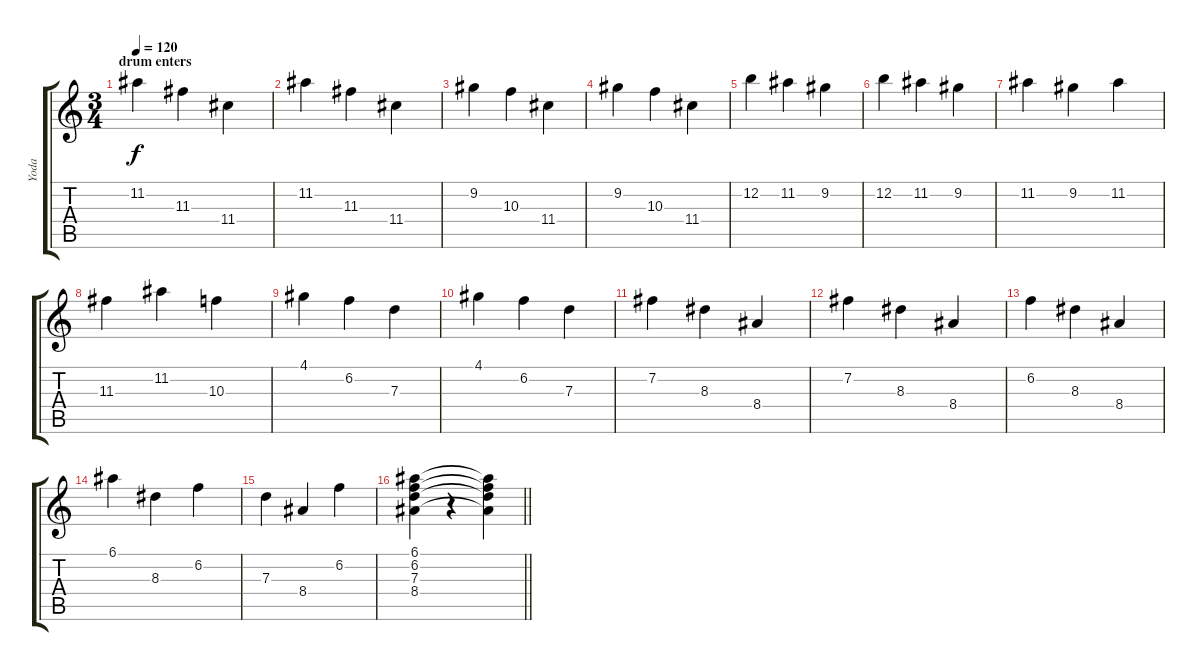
\track ("Yoda" "Yoda") {instrument acousticguitarnylon}
\staff {score tabs}
\tuning (E4 B3 G3 D3 A2 E2) {hide}
\ts (3 4)
\section ("" "drum enters")
\tempo 120
\clef g2
\ks c
11.2.4{dy f} 11.3.4 11.4.4 |
11.2.4 11.3.4 11.4.4 |
9.2.4 10.3.4 11.4.4 |
9.2.4 10.3.4 11.4.4 |
12.2.4 11.2.4 9.2.4 |
12.2.4 11.2.4 9.2.4 |
11.2.4 9.2.4 11.2.4 |
11.3.4 11.2.4 10.3.4 |
4.1.4 6.2.4 7.3.4 |
4.1.4 6.2.4 7.3.4 |
7.2.4 8.3.4 8.4.4 |
7.2.4 8.3.4 8.4.4 |
6.2.4 8.3.4 8.4.4 |
6.1.4 8.3.4 6.2.4 |
7.3.4 8.4.4 6.2.4 |
\barLineRight lightlight
(6.1 6.2 7.3 8.4).4 r.4 (6.1{t} 6.2{t} 7.3{t} 8.4{t}).4
